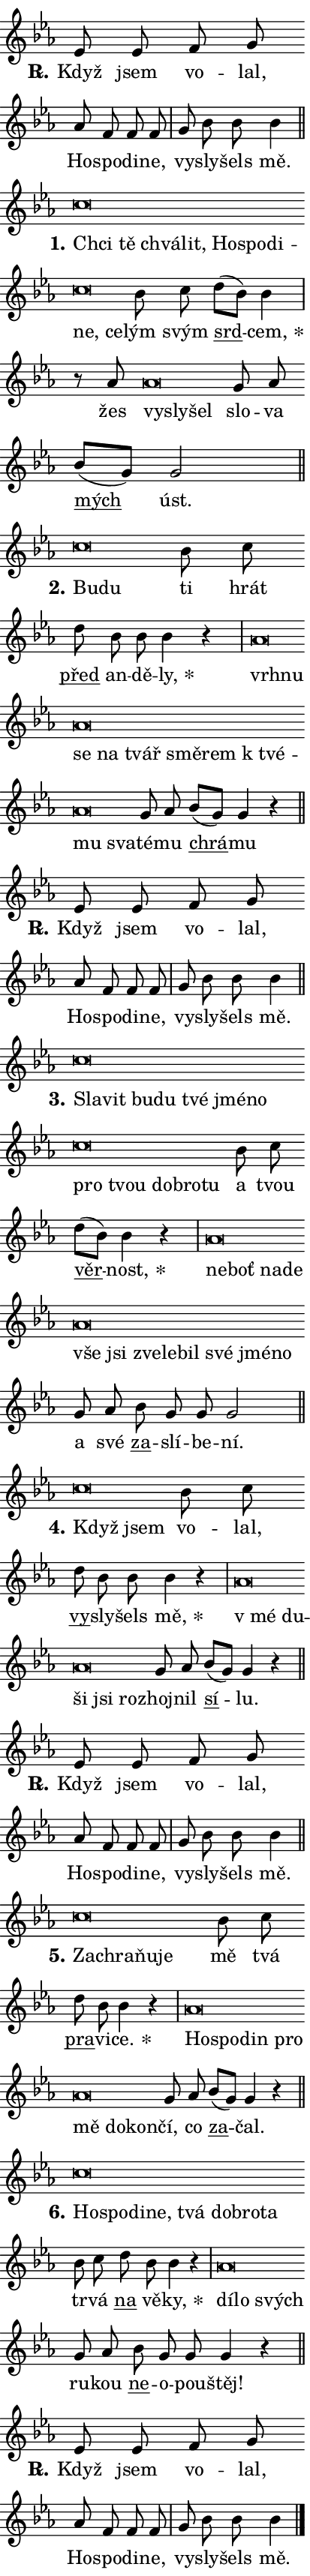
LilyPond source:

\version "2.24.0"
\header { tagline = "" }
\paper {
  indent = 0\cm
  top-margin = 0\cm
  right-margin = 0.13\cm % to fit lyric hyphens
  bottom-margin = 0\cm
  left-margin = 0\cm
  paper-width = 7\cm
  page-breaking = #ly:one-page-breaking
  system-system-spacing.basic-distance = #11
  score-system-spacing.basic-distance = #11
  ragged-last = ##f
}


%% Author: Thomas Morley
%% https://lists.gnu.org/archive/html/lilypond-user/2020-05/msg00002.html
#(define (line-position grob)
"Returns position of @var[grob} in current system:
   @code{'start}, if at first time-step
   @code{'end}, if at last time-step
   @code{'middle} otherwise
"
  (let* ((col (ly:item-get-column grob))
         (ln (ly:grob-object col 'left-neighbor))
         (rn (ly:grob-object col 'right-neighbor))
         (col-to-check-left (if (ly:grob? ln) ln col))
         (col-to-check-right (if (ly:grob? rn) rn col))
         (break-dir-left
           (and
             (ly:grob-property col-to-check-left 'non-musical #f)
             (ly:item-break-dir col-to-check-left)))
         (break-dir-right
           (and
             (ly:grob-property col-to-check-right 'non-musical #f)
             (ly:item-break-dir col-to-check-right))))
        (cond ((eqv? 1 break-dir-left) 'start)
              ((eqv? -1 break-dir-right) 'end)
              (else 'middle))))

#(define (tranparent-at-line-position vctor)
  (lambda (grob)
  "Relying on @code{line-position} select the relevant enry from @var{vctor}.
Used to determine transparency,"
    (case (line-position grob)
      ((end) (not (vector-ref vctor 0)))
      ((middle) (not (vector-ref vctor 1)))
      ((start) (not (vector-ref vctor 2))))))

noteHeadBreakVisibility =
#(define-music-function (break-visibility)(vector?)
"Makes @code{NoteHead}s transparent relying on @var{break-visibility}"
#{
  \override NoteHead.transparent =
    #(tranparent-at-line-position break-visibility)
#})

#(define delete-ledgers-for-transparent-note-heads
  (lambda (grob)
    "Reads whether a @code{NoteHead} is transparent.
If so this @code{NoteHead} is removed from @code{'note-heads} from
@var{grob}, which is supposed to be @code{LedgerLineSpanner}.
As a result ledgers are not printed for this @code{NoteHead}"
    (let* ((nhds-array (ly:grob-object grob 'note-heads))
           (nhds-list
             (if (ly:grob-array? nhds-array)
                 (ly:grob-array->list nhds-array)
                 '()))
           ;; Relies on the transparent-property being done before
           ;; Staff.LedgerLineSpanner.after-line-breaking is executed.
           ;; This is fragile ...
           (to-keep
             (remove
               (lambda (nhd)
                 (ly:grob-property nhd 'transparent #f))
               nhds-list)))
      ;; TODO find a better method to iterate over grob-arrays, similiar
      ;; to filter/remove etc for lists
      ;; For now rebuilt from scratch
      (set! (ly:grob-object grob 'note-heads)  '())
      (for-each
        (lambda (nhd)
          (ly:pointer-group-interface::add-grob grob 'note-heads nhd))
        to-keep))))

squashNotes = {
  \override NoteHead.X-extent = #'(-0.2 . 0.2)
  \override NoteHead.Y-extent = #'(-0.75 . 0)
  \override NoteHead.stencil =
    #(lambda (grob)
       (let ((pos (ly:grob-property grob 'staff-position)))
         (begin
           (if (< pos -7) (display "ERROR: Lower brevis then expected\n") (display ""))
           (if (<= pos -6) ly:text-interface::print ly:note-head::print))))
}
unSquashNotes = {
  \revert NoteHead.X-extent
  \revert NoteHead.Y-extent
  \revert NoteHead.stencil
}

hideNotes = \noteHeadBreakVisibility #begin-of-line-visible
unHideNotes = \noteHeadBreakVisibility #all-visible

% work-around for resetting accidentals
% https://lilypond.org/doc/v2.23/Documentation/notation/displaying-rhythms#unmetered-music
cadenzaMeasure = {
  \cadenzaOff
  \partial 1024 s1024
  \cadenzaOn
}

#(define-markup-command (accent layout props text) (markup?)
  "Underline accented syllable"
  (interpret-markup layout props
    #{\markup \override #'(offset . 4.3) \underline { #text }#}))

responsum = \markup \concat {
  "R" \hspace #-1.05 \path #0.1 #'((moveto 0 0.07) (lineto 0.9 0.8)) \hspace #0.05 "."
}

spaceSize = #0.6828661417322834 % exact space size for TeX Gyre Schola

\layout {
  \context {
    \Staff
    \remove "Time_signature_engraver"
    \override LedgerLineSpanner.after-line-breaking = #delete-ledgers-for-transparent-note-heads
  }
  \context {
    \Lyrics {
      \override LyricSpace.minimum-distance = \spaceSize
      \override LyricText.font-name = #"TeX Gyre Schola"
      \override LyricText.font-size = 1
      \override StanzaNumber.font-name = #"TeX Gyre Schola Bold"
      \override StanzaNumber.font-size = 1
    }
  }
  \context {
    \Score 
    \override NoteHead.text =
      #(lambda (grob) 
        (let ((pos (ly:grob-property grob 'staff-position)))
          #{\markup {
            \combine
              \halign #-0.55 \raise #(if (= pos -6) 0 0.5) \override #'(thickness . 2) \draw-line #'(3.2 . 0)
              \musicglyph "noteheads.sM1"
          }#}))
  }
}

% magnetic-lyrics.ily
%
%   written by
%     Jean Abou Samra <jean@abou-samra.fr>
%     Werner Lemberg <wl@gnu.org>
%
%   adapted by
%     Jiri Hon <jiri.hon@gmail.com>
%
% Version 2022-Apr-15

% https://www.mail-archive.com/lilypond-user@gnu.org/msg149350.html

#(define (Left_hyphen_pointer_engraver context)
   "Collect syllable-hyphen-syllable occurrences in lyrics and store
them in properties.  This engraver only looks to the left.  For
example, if the lyrics input is @code{foo -- bar}, it does the
following.

@itemize @bullet
@item
Set the @code{text} property of the @code{LyricHyphen} grob between
@q{foo} and @q{bar} to @code{foo}.

@item
Set the @code{left-hyphen} property of the @code{LyricText} grob with
text @q{foo} to the @code{LyricHyphen} grob between @q{foo} and
@q{bar}.
@end itemize

Use this auxiliary engraver in combination with the
@code{lyric-@/text::@/apply-@/magnetic-@/offset!} hook."
   (let ((hyphen #f)
         (text #f))
     (make-engraver
      (acknowledgers
       ((lyric-syllable-interface engraver grob source-engraver)
        (set! text grob)))
      (end-acknowledgers
       ((lyric-hyphen-interface engraver grob source-engraver)
        ;(when (not (grob::has-interface grob 'lyric-space-interface))
          (set! hyphen grob)));)
      ((stop-translation-timestep engraver)
       (when (and text hyphen)
         (ly:grob-set-object! text 'left-hyphen hyphen))
       (set! text #f)
       (set! hyphen #f)))))

#(define (lyric-text::apply-magnetic-offset! grob)
   "If the space between two syllables is less than the value in
property @code{LyricText@/.details@/.squash-threshold}, move the right
syllable to the left so that it gets concatenated with the left
syllable.

Use this function as a hook for
@code{LyricText@/.after-@/line-@/breaking} if the
@code{Left_@/hyphen_@/pointer_@/engraver} is active."
   (let ((hyphen (ly:grob-object grob 'left-hyphen #f)))
     (when hyphen
       (let ((left-text (ly:spanner-bound hyphen LEFT)))
         (when (grob::has-interface left-text 'lyric-syllable-interface)
           (let* ((common (ly:grob-common-refpoint grob left-text X))
                  (this-x-ext (ly:grob-extent grob common X))
                  (left-x-ext
                   (begin
                     ;; Trigger magnetism for left-text.
                     (ly:grob-property left-text 'after-line-breaking)
                     (ly:grob-extent left-text common X)))
                  ;; `delta` is the gap width between two syllables.
                  (delta (- (interval-start this-x-ext)
                            (interval-end left-x-ext)))
                  (details (ly:grob-property grob 'details))
                  (threshold (assoc-get 'squash-threshold details 0.2)))
             (when (< delta threshold)
               (let* (;; We have to manipulate the input text so that
                      ;; ligatures crossing syllable boundaries are not
                      ;; disabled.  For languages based on the Latin
                      ;; script this is essentially a beautification.
                      ;; However, for non-Western scripts it can be a
                      ;; necessity.
                      (lt (ly:grob-property left-text 'text))
                      (rt (ly:grob-property grob 'text))
                      (is-space (grob::has-interface hyphen 'lyric-space-interface))
                      (space (if is-space " " ""))
                      (extra-delta (if is-space spaceSize 0))
                      ;; Append new syllable.
                      (ltrt-space (if (and (string? lt) (string? rt))
                                (string-append lt space rt)
                                (make-concat-markup (list lt space rt))))
                      ;; Right-align `ltrt` to the right side.
                      (ltrt-space-markup (grob-interpret-markup
                               grob
                               (make-translate-markup
                                (cons (interval-length this-x-ext) 0)
                                (make-right-align-markup ltrt-space)))))
                 (begin
                   ;; Don't print `left-text`.
                   (ly:grob-set-property! left-text 'stencil #f)
                   ;; Set text and stencil (which holds all collected
                   ;; syllables so far) and shift it to the left.
                   (ly:grob-set-property! grob 'text ltrt-space)
                   (ly:grob-set-property! grob 'stencil ltrt-space-markup)
                   (ly:grob-translate-axis! grob (- (- delta extra-delta)) X))))))))))


#(define (lyric-hyphen::displace-bounds-first grob)
   ;; Make very sure this callback isn't triggered too early.
   (let ((left (ly:spanner-bound grob LEFT))
         (right (ly:spanner-bound grob RIGHT)))
     (ly:grob-property left 'after-line-breaking)
     (ly:grob-property right 'after-line-breaking)
     (ly:lyric-hyphen::print grob)))

squashThreshold = #0.4

\layout {
  \context {
    \Lyrics
    \consists #Left_hyphen_pointer_engraver
    \override LyricText.after-line-breaking =
      #lyric-text::apply-magnetic-offset!
    \override LyricHyphen.stencil = #lyric-hyphen::displace-bounds-first
    \override LyricText.details.squash-threshold = \squashThreshold
    \override LyricHyphen.minimum-distance = 0
    \override LyricHyphen.minimum-length = \squashThreshold
  }
}

squashText = \override LyricText.details.squash-threshold = 9999
unSquashText = \override LyricText.details.squash-threshold = \squashThreshold

leftText = \override LyricText.self-alignment-X = #LEFT
unLeftText = \revert LyricText.self-alignment-X

starOffset = #(lambda (grob) 
                (let ((x_offset (ly:self-alignment-interface::aligned-on-x-parent grob)))
                  (if (= x_offset 0) 0 (+ x_offset 1.2))))

star = #(define-music-function (syllable)(string?)
"Append star separator at the end of a syllable"
#{
  \once \override LyricText.X-offset = #starOffset
  \lyricmode { \markup {
    #syllable
    \override #'((font-name . "TeX Gyre Schola Bold")) \hspace #0.2 \lower #0.65 \larger "*"
  } }
#})

starAccent = #(define-music-function (syllable)(string?)
"Append star separator at the end of a syllable and make accent"
#{
  \once \override LyricText.X-offset = #starOffset
  \lyricmode { \markup {
    \accent #syllable
    \override #'((font-name . "TeX Gyre Schola Bold")) \hspace #0.2 \lower #0.65 \larger "*"
  } }
#})

breath = #(define-music-function (syllable)(string?)
"Append breathing indicator at the end of a syllable"
#{
  \lyricmode { \markup { #syllable "+" } }
#})

optionalBreath = #(define-music-function (syllable)(string?)
"Append optional breathing indicator at the end of a syllable"
#{
  \lyricmode { \markup { #syllable "(+)" } }
#})


\score {
    <<
        \new Voice = "melody" { \cadenzaOn \key es \major \relative { es'8 es f g \bar "" as f f f \cadenzaMeasure \bar "|" g bes bes bes4 \cadenzaMeasure \bar "||" \break } }
        \new Lyrics \lyricsto "melody" { \lyricmode { \set stanza = \responsum
Když jsem vo -- lal, Ho -- spo -- di -- ne, vy -- sly -- šels mě. } }
    >>
    \layout {}
}

\score {
    <<
        \new Voice = "melody" { \cadenzaOn \key es \major \relative { \squashNotes c''\breve*1/16 \hideNotes \breve*1/16 \bar "" \breve*1/16 \bar "" \breve*1/16 \bar "" \breve*1/16 \bar "" \breve*1/16 \bar "" \breve*1/16 \bar "" \breve*1/16 \breve*1/16 \bar "" \unHideNotes \unSquashNotes bes8 c \bar "" d[( bes)] bes4 \cadenzaMeasure \bar "|" r8 as \squashNotes as\breve*1/16 \hideNotes \breve*1/16 \breve*1/16 \bar "" \unHideNotes \unSquashNotes g8 as \bar "" bes[( g)] g2 \cadenzaMeasure \bar "||" \break } }
        \new Lyrics \lyricsto "melody" { \lyricmode { \set stanza = "1."
\leftText Chci \squashText tě chvá -- lit, Ho -- spo -- di -- ne, ce -- \unLeftText \unSquashText lým svým \markup \accent srd -- \star cem, žes \leftText vy -- \squashText sly -- šel \unLeftText \unSquashText slo -- va \markup \accent mých úst. } }
    >>
    \layout {}
}

\score {
    <<
        \new Voice = "melody" { \cadenzaOn \key es \major \relative { \squashNotes c''\breve*1/16 \hideNotes \breve*1/16 \bar "" \unHideNotes \unSquashNotes bes8 c \bar "" d bes bes bes4 r \cadenzaMeasure \bar "|" \squashNotes as\breve*1/16 \hideNotes \breve*1/16 \bar "" \breve*1/16 \bar "" \breve*1/16 \bar "" \breve*1/16 \bar "" \breve*1/16 \bar "" \breve*1/16 \bar "" \breve*1/16 \bar "" \breve*1/16 \breve*1/16 \bar "" \unHideNotes \unSquashNotes g8 as \bar "" bes[( g)] g4 r \cadenzaMeasure \bar "||" \break } }
        \new Lyrics \lyricsto "melody" { \lyricmode { \set stanza = "2."
\leftText Bu -- \squashText du \unLeftText \unSquashText ti hrát \markup \accent před an -- dě -- \star ly, \leftText vrh -- \squashText nu se na tvář smě -- rem "k tvé" -- mu sva -- \unLeftText \unSquashText té -- mu \markup \accent chrá -- mu } }
    >>
    \layout {}
}

\score {
    <<
        \new Voice = "melody" { \cadenzaOn \key es \major \relative { es'8 es f g \bar "" as f f f \cadenzaMeasure \bar "|" g bes bes bes4 \cadenzaMeasure \bar "||" \break } }
        \new Lyrics \lyricsto "melody" { \lyricmode { \set stanza = \responsum
Když jsem vo -- lal, Ho -- spo -- di -- ne, vy -- sly -- šels mě. } }
    >>
    \layout {}
}

\score {
    <<
        \new Voice = "melody" { \cadenzaOn \key es \major \relative { \squashNotes c''\breve*1/16 \hideNotes \breve*1/16 \bar "" \breve*1/16 \bar "" \breve*1/16 \bar "" \breve*1/16 \bar "" \breve*1/16 \bar "" \breve*1/16 \bar "" \breve*1/16 \bar "" \breve*1/16 \bar "" \breve*1/16 \bar "" \breve*1/16 \breve*1/16 \bar "" \unHideNotes \unSquashNotes bes8 c \bar "" d[( bes)] bes4 r \cadenzaMeasure \bar "|" \squashNotes as\breve*1/16 \hideNotes \breve*1/16 \bar "" \breve*1/16 \bar "" \breve*1/16 \bar "" \breve*1/16 \bar "" \breve*1/16 \bar "" \breve*1/16 \bar "" \breve*1/16 \bar "" \breve*1/16 \bar "" \breve*1/16 \bar "" \breve*1/16 \breve*1/16 \bar "" \unHideNotes \unSquashNotes g8 as \bar "" bes g g g2 \cadenzaMeasure \bar "||" \break } }
        \new Lyrics \lyricsto "melody" { \lyricmode { \set stanza = "3."
\leftText Sla -- \squashText vit bu -- du tvé jmé -- no pro tvou dob -- ro -- tu \unLeftText \unSquashText a tvou \markup \accent věr -- \star nost, \leftText ne -- \squashText boť na -- de vše jsi zve -- le -- bil své jmé -- no \unLeftText \unSquashText a své \markup \accent za -- slí -- be -- ní. } }
    >>
    \layout {}
}

\score {
    <<
        \new Voice = "melody" { \cadenzaOn \key es \major \relative { \squashNotes c''\breve*1/16 \hideNotes \breve*1/16 \bar "" \unHideNotes \unSquashNotes bes8 c \bar "" d bes bes bes4 r \cadenzaMeasure \bar "|" \squashNotes as\breve*1/16 \hideNotes \breve*1/16 \bar "" \breve*1/16 \bar "" \breve*1/16 \breve*1/16 \bar "" \unHideNotes \unSquashNotes g8 as \bar "" bes[( g)] g4 r \cadenzaMeasure \bar "||" \break } }
        \new Lyrics \lyricsto "melody" { \lyricmode { \set stanza = "4."
\leftText Když \squashText jsem \unLeftText \unSquashText vo -- lal, \markup \accent vy -- sly -- šels \star mě, \leftText "v mé" \squashText du -- ši jsi roz -- \unLeftText \unSquashText hoj -- nil \markup \accent sí -- lu. } }
    >>
    \layout {}
}

\score {
    <<
        \new Voice = "melody" { \cadenzaOn \key es \major \relative { es'8 es f g \bar "" as f f f \cadenzaMeasure \bar "|" g bes bes bes4 \cadenzaMeasure \bar "||" \break } }
        \new Lyrics \lyricsto "melody" { \lyricmode { \set stanza = \responsum
Když jsem vo -- lal, Ho -- spo -- di -- ne, vy -- sly -- šels mě. } }
    >>
    \layout {}
}

\score {
    <<
        \new Voice = "melody" { \cadenzaOn \key es \major \relative { \squashNotes c''\breve*1/16 \hideNotes \breve*1/16 \bar "" \breve*1/16 \breve*1/16 \bar "" \unHideNotes \unSquashNotes bes8 c \bar "" d bes bes4 r \cadenzaMeasure \bar "|" \squashNotes as\breve*1/16 \hideNotes \breve*1/16 \bar "" \breve*1/16 \bar "" \breve*1/16 \bar "" \breve*1/16 \bar "" \breve*1/16 \breve*1/16 \bar "" \unHideNotes \unSquashNotes g8 as \bar "" bes[( g)] g4 r \cadenzaMeasure \bar "||" \break } }
        \new Lyrics \lyricsto "melody" { \lyricmode { \set stanza = "5."
\leftText Za -- \squashText chra -- ňu -- je \unLeftText \unSquashText mě tvá \markup \accent pra -- vi -- \star ce. \leftText Ho -- \squashText spo -- din pro mě do -- kon -- \unLeftText \unSquashText čí, co \markup \accent za -- čal. } }
    >>
    \layout {}
}

\score {
    <<
        \new Voice = "melody" { \cadenzaOn \key es \major \relative { \squashNotes c''\breve*1/16 \hideNotes \breve*1/16 \bar "" \breve*1/16 \bar "" \breve*1/16 \bar "" \breve*1/16 \bar "" \breve*1/16 \bar "" \breve*1/16 \breve*1/16 \bar "" \unHideNotes \unSquashNotes bes8 c \bar "" d bes bes4 r \cadenzaMeasure \bar "|" \squashNotes as\breve*1/16 \hideNotes \breve*1/16 \breve*1/16 \bar "" \unHideNotes \unSquashNotes g8 as \bar "" bes g g g4 r \cadenzaMeasure \bar "||" \break } }
        \new Lyrics \lyricsto "melody" { \lyricmode { \set stanza = "6."
\leftText Ho -- \squashText spo -- di -- ne, tvá dob -- ro -- ta \unLeftText \unSquashText tr -- vá \markup \accent na vě -- \star ky, \leftText dí -- \squashText lo svých \unLeftText \unSquashText ru -- kou \markup \accent ne -- o -- pou -- štěj! } }
    >>
    \layout {}
}

\score {
    <<
        \new Voice = "melody" { \cadenzaOn \key es \major \relative { es'8 es f g \bar "" as f f f \cadenzaMeasure \bar "|" g bes bes bes4 \cadenzaMeasure \bar "||" \break } \bar "|." }
        \new Lyrics \lyricsto "melody" { \lyricmode { \set stanza = \responsum
Když jsem vo -- lal, Ho -- spo -- di -- ne, vy -- sly -- šels mě. } }
    >>
    \layout {}
}
